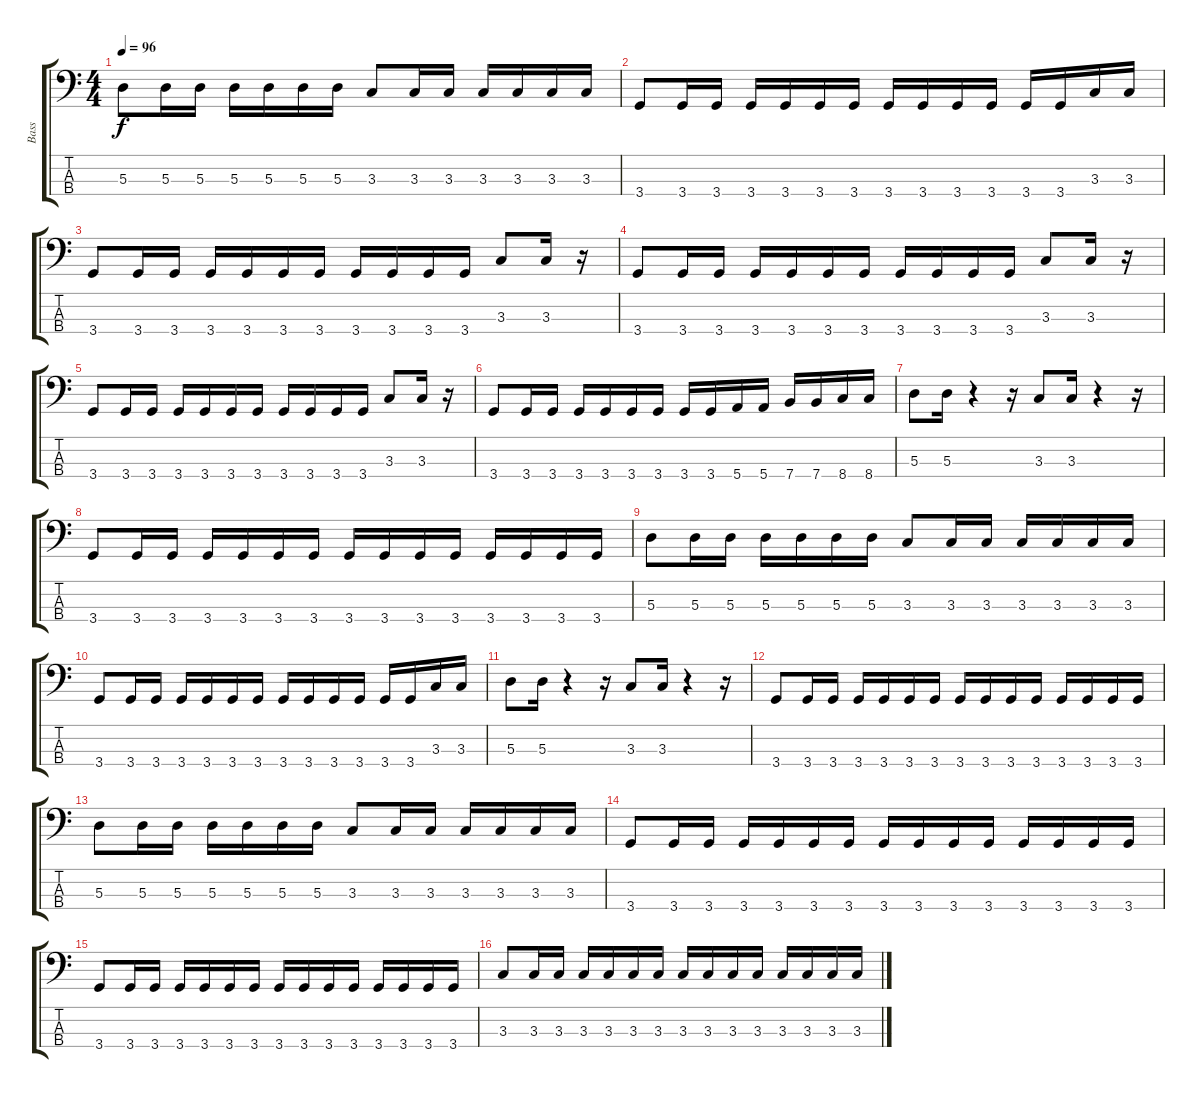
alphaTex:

\track ("Bass" "Bass") {instrument electricbassfinger}
\staff {score tabs}
\tuning (G2 D2 A1 E1) {hide}
\ts (4 4)
\tempo 96
\clef f4
\ks c
5.3.8{dy f} 5.3.16 5.3.16 5.3.16 5.3.16 5.3.16 5.3.16 3.3.8 3.3.16 3.3.16 3.3.16 3.3.16 3.3.16 3.3.16 |
3.4.8 3.4.16 3.4.16 3.4.16 3.4.16 3.4.16 3.4.16 3.4.16 3.4.16 3.4.16 3.4.16 3.4.16 3.4.16 3.3.16 3.3.16 |
3.4.8 3.4.16 3.4.16 3.4.16 3.4.16 3.4.16 3.4.16 3.4.16 3.4.16 3.4.16 3.4.16 3.3.8 3.3.16 r.16 |
3.4.8 3.4.16 3.4.16 3.4.16 3.4.16 3.4.16 3.4.16 3.4.16 3.4.16 3.4.16 3.4.16 3.3.8 3.3.16 r.16 |
3.4.8 3.4.16 3.4.16 3.4.16 3.4.16 3.4.16 3.4.16 3.4.16 3.4.16 3.4.16 3.4.16 3.3.8 3.3.16 r.16 |
3.4.8 3.4.16 3.4.16 3.4.16 3.4.16 3.4.16 3.4.16 3.4.16 3.4.16 5.4.16 5.4.16 7.4.16 7.4.16 8.4.16 8.4.16 |
5.3.8 5.3.16 r.4 r.16 3.3.8 3.3.16 r.4 r.16 |
3.4.8 3.4.16 3.4.16 3.4.16 3.4.16 3.4.16 3.4.16 3.4.16 3.4.16 3.4.16 3.4.16 3.4.16 3.4.16 3.4.16 3.4.16 |
5.3.8 5.3.16 5.3.16 5.3.16 5.3.16 5.3.16 5.3.16 3.3.8 3.3.16 3.3.16 3.3.16 3.3.16 3.3.16 3.3.16 |
3.4.8 3.4.16 3.4.16 3.4.16 3.4.16 3.4.16 3.4.16 3.4.16 3.4.16 3.4.16 3.4.16 3.4.16 3.4.16 3.3.16 3.3.16 |
5.3.8 5.3.16 r.4 r.16 3.3.8 3.3.16 r.4 r.16 |
3.4.8 3.4.16 3.4.16 3.4.16 3.4.16 3.4.16 3.4.16 3.4.16 3.4.16 3.4.16 3.4.16 3.4.16 3.4.16 3.4.16 3.4.16 |
5.3.8 5.3.16 5.3.16 5.3.16 5.3.16 5.3.16 5.3.16 3.3.8 3.3.16 3.3.16 3.3.16 3.3.16 3.3.16 3.3.16 |
3.4.8 3.4.16 3.4.16 3.4.16 3.4.16 3.4.16 3.4.16 3.4.16 3.4.16 3.4.16 3.4.16 3.4.16 3.4.16 3.4.16 3.4.16 |
3.4.8 3.4.16 3.4.16 3.4.16 3.4.16 3.4.16 3.4.16 3.4.16 3.4.16 3.4.16 3.4.16 3.4.16 3.4.16 3.4.16 3.4.16 |
3.3.8 3.3.16 3.3.16 3.3.16 3.3.16 3.3.16 3.3.16 3.3.16 3.3.16 3.3.16 3.3.16 3.3.16 3.3.16 3.3.16 3.3.16
